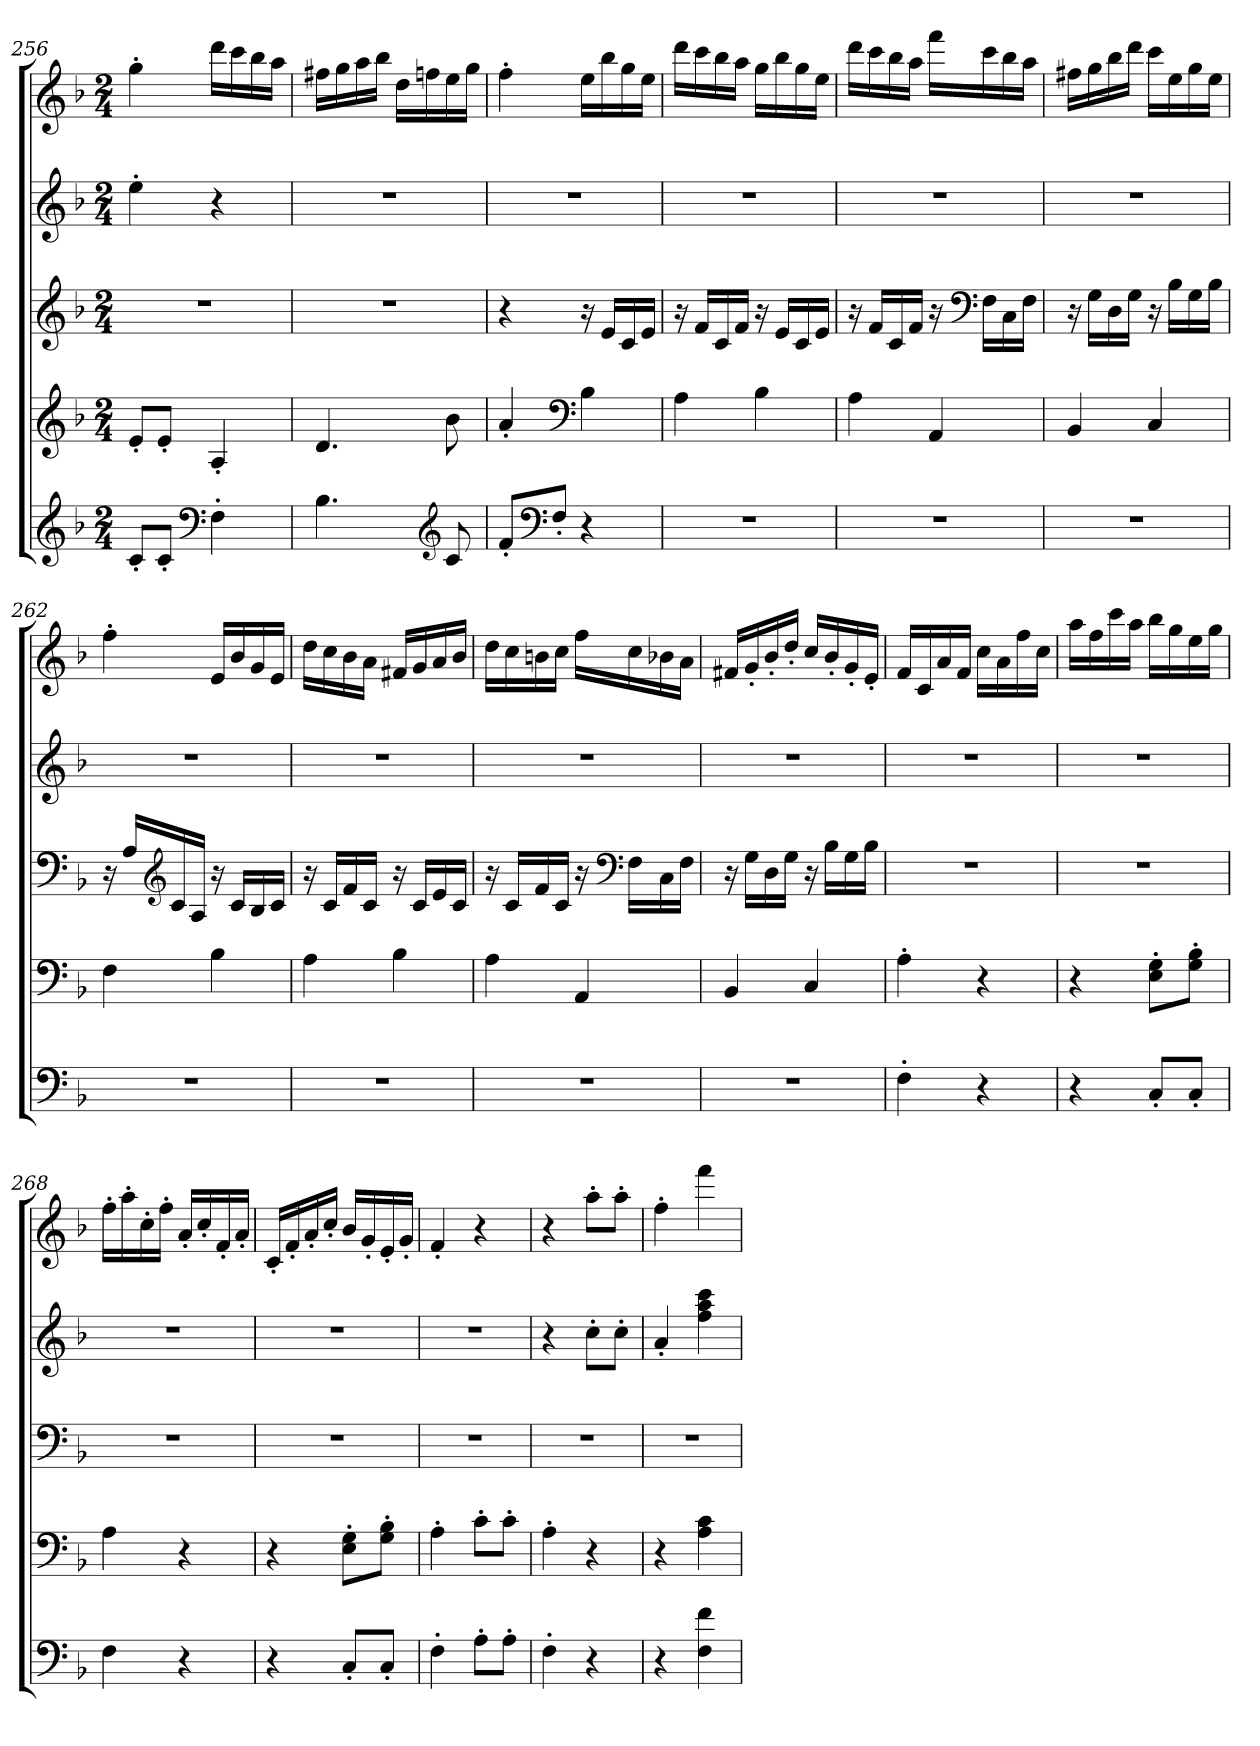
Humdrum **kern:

**kern	**kern	**kern	**kern	**kern
*part5	*part4	*part3	*part2	*part1
*staff5	*staff4	*staff3	*staff2	*staff1
*clefG2	*clefG2	*clefG2	*clefG2	*clefG2
*k[b-]	*k[b-]	*k[b-]	*k[b-]	*k[b-]
*M2/4	*M2/4	*M2/4	*M2/4	*M2/4
=256	=256	=256	=256	=256
8c'/L	8e'/L	2r	4ee'\	4gg'\
8c'/J	8e'/J	.	.	.
*clefF4	*	*	*	*
*	*	*	*	*MM120
4F'\	4A'/	.	4r	16ddd\LL
.	.	.	.	16ccc\
.	.	.	.	16bb-\
.	.	.	.	16aa\JJ
=257	=257	=257	=257	=257
4.B-\	4.d/	2r	2r	16ff#X\LL
.	.	.	.	16gg\
.	.	.	.	16aa\
.	.	.	.	16bb-\JJ
.	.	.	.	16dd\LL
.	.	.	.	16ffn\
*clefG2	*	*	*	*
8c/	8b-\	.	.	16ee\
.	.	.	.	16gg\JJ
!!LO:PB:g=z
=258	=258	=258	=258	=258
8f'/L	4a'/	4r	2r	4ff'\
*clefF4	*	*	*	*
8F'/J	.	.	.	.
*	*clefF4	*	*	*
*	*	*	*	*MM120
4r	4B-\	16r	.	16ee\LL
.	.	16e/LL	.	16bb-\
.	.	16c/	.	16gg\
.	.	16e/JJ	.	16ee\JJ
=259	=259	=259	=259	=259
2r	4A\	16r	2r	16ddd\LL
.	.	16f/LL	.	16ccc\
.	.	16c/	.	16bb-\
.	.	16f/JJ	.	16aa\JJ
.	4B-\	16r	.	16gg\LL
.	.	16e/LL	.	16bb-\
.	.	16c/	.	16gg\
.	.	16e/JJ	.	16ee\JJ
=260	=260	=260	=260	=260
2r	4A\	16r	2r	16ddd\LL
.	.	16f/LL	.	16ccc\
.	.	16c/	.	16bb-\
.	.	16f/JJ	.	16aa\JJ
.	4AA/	16r	.	16fff\LL
*	*	*clefF4	*	*
.	.	16F\LL	.	16ccc\
.	.	16C\	.	16bb-\
.	.	16F\JJ	.	16aa\JJ
=261	=261	=261	=261	=261
2r	4BB-/	16r	2r	16ff#X\LL
.	.	16G\LL	.	16gg\
.	.	16D\	.	16bb-\
.	.	16G\JJ	.	16ddd\JJ
.	4C/	16r	.	16ccc\LL
.	.	16B-\LL	.	16ee\
.	.	16G\	.	16gg\
.	.	16B-\JJ	.	16ee\JJ
!!LO:LB:g=z
=262	=262	=262	=262	=262
2r	4F\	16r	2r	4ff'\
.	.	16A/LL	.	.
*	*	*clefG2	*	*
.	.	16c/	.	.
.	.	16A/JJ	.	.
.	4B-\	16r	.	16e/LL
.	.	16c/LL	.	16b-/
.	.	16B-/	.	16g/
.	.	16c/JJ	.	16e/JJ
=263	=263	=263	=263	=263
2r	4A\	16r	2r	16dd\LL
.	.	16c/LL	.	16cc\
.	.	16f/	.	16b-\
.	.	16c/JJ	.	16a\JJ
.	4B-\	16r	.	16f#X/LL
.	.	16c/LL	.	16g/
.	.	16e/	.	16a/
.	.	16c/JJ	.	16b-/JJ
=264	=264	=264	=264	=264
2r	4A\	16r	2r	16dd\LL
.	.	16c/LL	.	16cc\
.	.	16f/	.	16bn\
.	.	16c/JJ	.	16cc\JJ
.	4AA/	16r	.	16ff\LL
*	*	*clefF4	*	*
.	.	16F\LL	.	16cc\
.	.	16C\	.	16b-X\
.	.	16F\JJ	.	16a\JJ
=265	=265	=265	=265	=265
2r	4BB-/	16r	2r	16f#X/LL
.	.	16G\LL	.	16g'/
.	.	16D\	.	16b-'/
.	.	16G\JJ	.	16dd'/JJ
.	4C/	16r	.	16cc/LL
.	.	16B-\LL	.	16b-'/
.	.	16G\	.	16g'/
.	.	16B-\JJ	.	16e'/JJ
!!LO:PB:g=z
=266	=266	=266	=266	=266
*	*	*	*	*MM120
4F'\	4A'\	2r	2r	16f/LL
.	.	.	.	16c/
.	.	.	.	16a/
.	.	.	.	16f/JJ
4r	4r	.	.	16cc\LL
.	.	.	.	16a\
.	.	.	.	16ff\
.	.	.	.	16cc\JJ
=267	=267	=267	=267	=267
4r	4r	2r	2r	16aa\LL
.	.	.	.	16ff\
.	.	.	.	16ccc\
.	.	.	.	16aa\JJ
8C'/L	8E\' 8G\'L	.	.	16bb-\LL
.	.	.	.	16gg\
8C'/J	8G\' 8B-\'J	.	.	16ee\
.	.	.	.	16gg\JJ
=268	=268	=268	=268	=268
*	*	*	*	*MM120
4F\	4A\	2r	2r	16ff'\LL
.	.	.	.	16aa'\
.	.	.	.	16cc'\
.	.	.	.	16ff'\JJ
4r	4r	.	.	16a'/LL
.	.	.	.	16cc'/
.	.	.	.	16f'/
.	.	.	.	16a'/JJ
=269	=269	=269	=269	=269
4r	4r	2r	2r	16c'/LL
.	.	.	.	16f'/
.	.	.	.	16a'/
.	.	.	.	16cc'/JJ
8C'/L	8E\' 8G\'L	.	.	16b-/LL
.	.	.	.	16g'/
8C'/J	8G\' 8B-\'J	.	.	16e'/
.	.	.	.	16g'/JJ
=270	=270	=270	=270	=270
4F'\	4A'\	2r	2r	4f'/
*	*	*	*	*MM118
8A'\L	8c'\L	.	.	4r
8A'\J	8c'\J	.	.	.
=271	=271	=271	=271	=271
*	*	*	*	*MM116
4F'\	4A'\	2r	4r	4r
4r	4r	.	8cc'\L	8aa'\L
.	.	.	8cc'\J	8aa'\J
!!LO:LB:g=z
=272	=272	=272	=272	=272
*	*	*	*	*MM112
4r	4r	2r	4a'/	4ff'\
4F\ 4f\	4A\ 4c\	.	4ff\ 4aa\ 4ccc\	4fff\
=	=	=	=	=
*-	*-	*-	*-	*-
